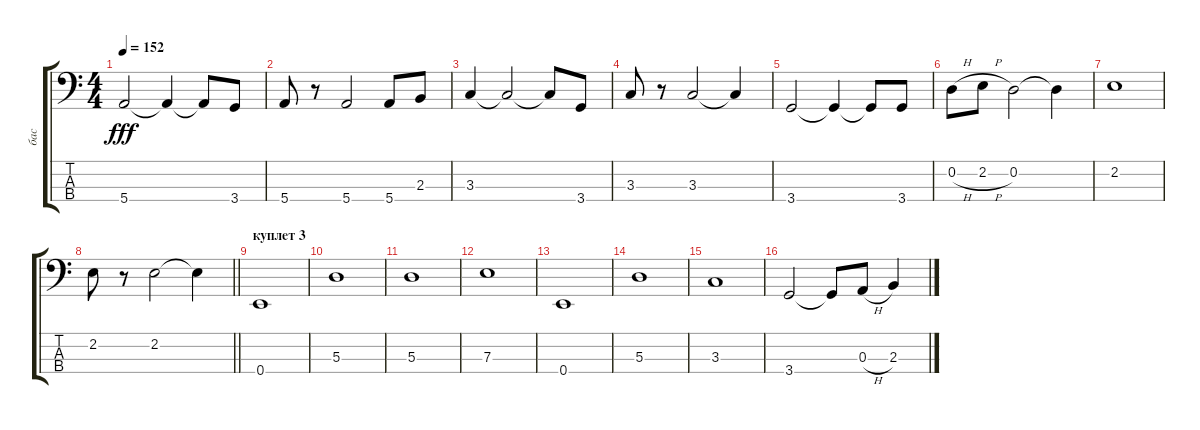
\track ("бас" "бас") {instrument electricbassfinger}
\staff {score tabs}
\tuning (G2 D2 A1 E1) {hide}
\ts (4 4)
\tempo 152
\clef f4
\ks c
5.4.2{dy fff} 5.4{t}.4 5.4{t}.8 3.4.8 |
5.4.8 r.8 5.4.2 5.4.8 2.3.8 |
3.3.4 3.3{t}.2 3.3{t}.8 3.4.8 |
3.3.8 r.8 3.3.2 3.3{t}.4 |
3.4.2 3.4{t}.4 3.4{t}.8 3.4.8 |
0.2{h}.8 2.2{h}.8 0.2.2 0.2{t}.4 |
2.2.1 |
\barLineRight lightlight
2.2.8 r.8 2.2.2 2.2{t}.4 |
\section ("" "куплет 3")
0.4.1 |
5.3.1 |
5.3.1 |
7.3.1 |
0.4.1 |
5.3.1 |
3.3.1 |
3.4.2 3.4{t}.8 0.3{h}.8 2.3.4
